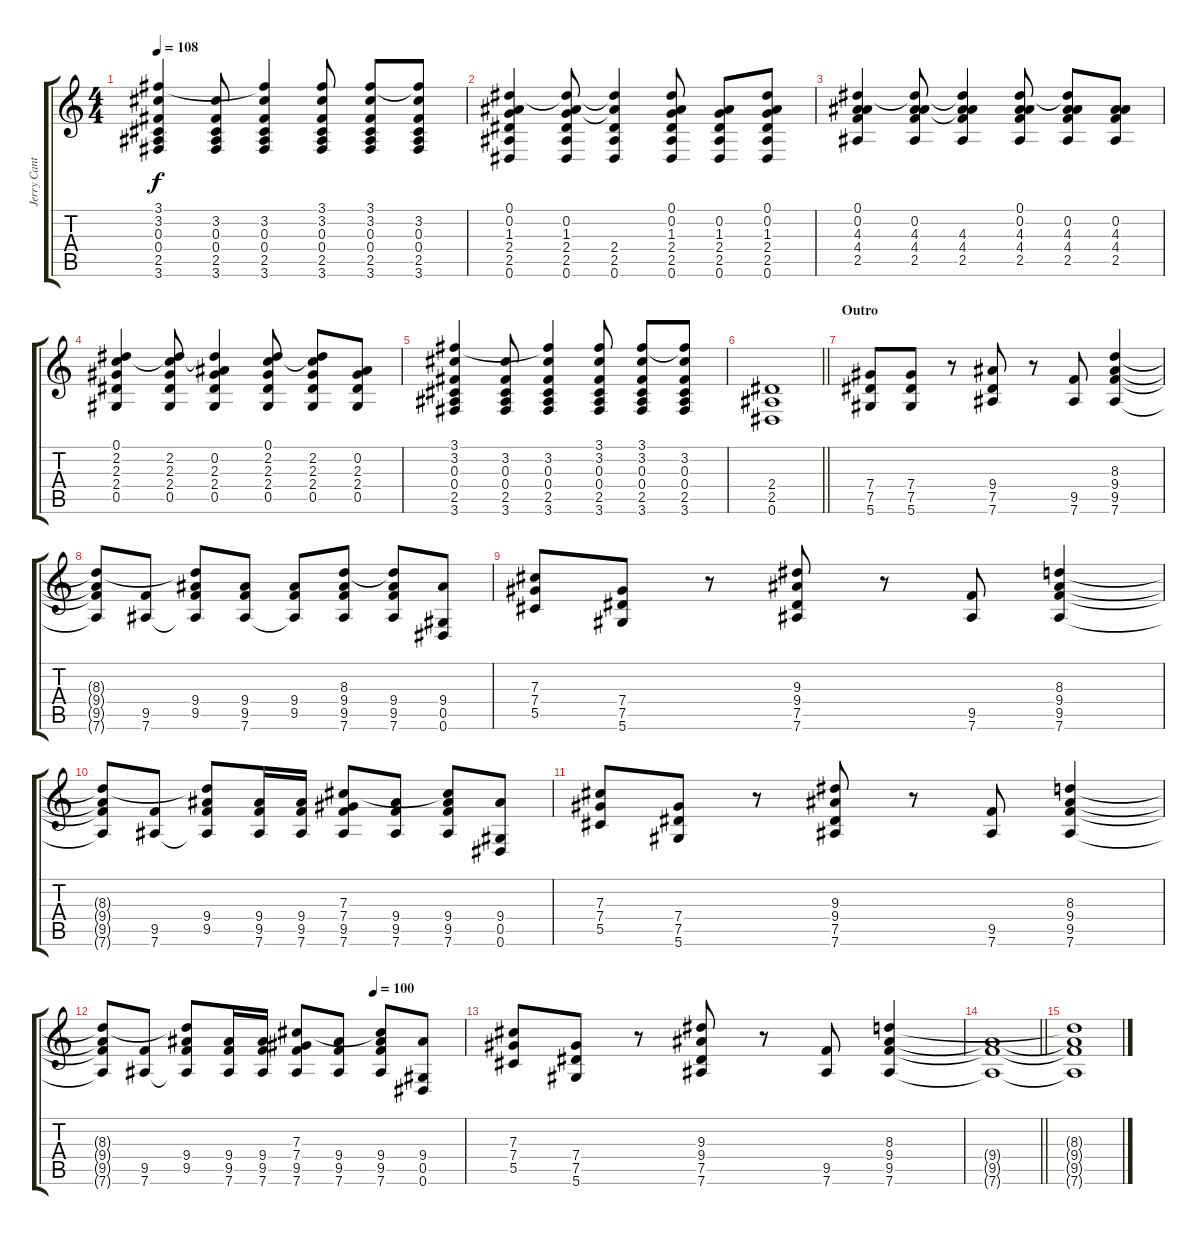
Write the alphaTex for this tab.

\track ("Jerry Cantrell acoustic guitar" "Jerry Cant") {instrument acousticguitarsteel}
\staff {score tabs}
\tuning (Eb4 Bb3 Gb3 Db3 Ab2 Eb2) {hide}
\ts (4 4)
\tempo 108
\clef g2
\ks c
(3.1 3.2 0.3 0.4 2.5 3.6).4{dy f} (3.2 0.3 0.4 2.5 3.6).8 (3.1{t} 3.2 0.3 0.4 2.5 3.6).4 (3.1 3.2 0.3 0.4 2.5 3.6).8 (3.1 3.2 0.3 0.4 2.5 3.6).8 (3.1{t} 3.2 0.3 0.4 2.5 3.6).8 |
(0.1 0.2 1.3 2.4 2.5 0.6).4 (0.1{t} 0.2 1.3 2.4 2.5 0.6).8 (0.1{t} 0.2{t} 2.4 2.5 0.6).4 (0.1 0.2 1.3 2.4 2.5 0.6).8 (0.2 1.3 2.4 2.5 0.6).8 (0.1 0.2 1.3 2.4 2.5 0.6).8 |
(0.1 0.2 4.3 4.4 2.5).4 (0.1{t} 0.2 4.3 4.4 2.5).8 (0.1{t} 0.2{t} 4.3 4.4 2.5).4 (0.1 0.2 4.3 4.4 2.5).8 (0.1{t} 0.2 4.3 4.4 2.5).8 (0.2 4.3 4.4 2.5).8 |
(0.1 2.2 2.3 2.4 0.5).4 (0.1{t} 2.2 2.3 2.4 0.5).8 (0.1{t} 0.2 2.3 2.4 0.5).4 (0.1 2.2 2.3 2.4 0.5).8 (0.1{t} 2.2 2.3 2.4 0.5).8 (0.2 2.3 2.4 0.5).8 |
(3.1 3.2 0.3 0.4 2.5 3.6).4 (3.2 0.3 0.4 2.5 3.6).8 (3.1{t} 3.2 0.3 0.4 2.5 3.6).4 (3.1 3.2 0.3 0.4 2.5 3.6).8 (3.1 3.2 0.3 0.4 2.5 3.6).8 (3.1{t} 3.2 0.3 0.4 2.5 3.6).8 |
\barLineRight lightlight
(2.4 2.5 0.6).1 |
\section ("" "Outro")
(7.4 7.5 5.6).8 (7.4 7.5 5.6).8 r.8 (9.4 7.5 7.6).8 r.8 (9.5 7.6).8 (8.3 9.4 9.5 7.6).4 |
(8.3{t} 9.4{t} 9.5{t} 7.6{t}).8 (9.5 7.6).8 (8.3{t} 9.4 9.5 7.6{t}).8 (9.4 9.5 7.6).8 (9.4 9.5 7.6{t}).8 (8.3 9.4 9.5 7.6).8 (8.3{t} 9.4 9.5 7.6).8 (9.4 0.5 0.6).8 |
(7.3 7.4 5.5).8 (7.4 7.5 5.6).8 r.8 (9.3 9.4 7.5 7.6).8 r.8 (9.5 7.6).8 (8.3 9.4 9.5 7.6).4 |
(8.3{t} 9.4{t} 9.5{t} 7.6{t}).8 (9.5 7.6).8 (8.3{t} 9.4 9.5 7.6{t}).8 (9.4 9.5 7.6).16 (9.4 9.5 7.6).16 (7.3 7.4 9.5 7.6).8 (9.4 9.5 7.6).8 (7.3{t} 9.4 9.5 7.6).8 (9.4 0.5 0.6).8 |
(7.3 7.4 5.5).8 (7.4 7.5 5.6).8 r.8 (9.3 9.4 7.5 7.6).8 r.8 (9.5 7.6).8 (8.3 9.4 9.5 7.6).4 |
\tempo (100 0.75)
(8.3{t} 9.4{t} 9.5{t} 7.6{t}).8 (9.5 7.6).8 (8.3{t} 9.4 9.5 7.6{t}).8 (9.4 9.5 7.6).16 (9.4 9.5 7.6).16 (7.3 7.4 9.5 7.6).8 (9.4 9.5 7.6).8 (7.3{t} 9.4 9.5 7.6).8 (9.4 0.5 0.6).8 |
(7.3 7.4 5.5).8 (7.4 7.5 5.6).8 r.8 (9.3 9.4 7.5 7.6).8 r.8 (9.5 7.6).8 (8.3 9.4 9.5 7.6).4 |
\barLineRight lightlight
(9.4{t} 9.5{t} 7.6{t}).1 |
(8.3{t} 9.4{t} 9.5{t} 7.6{t}).1
